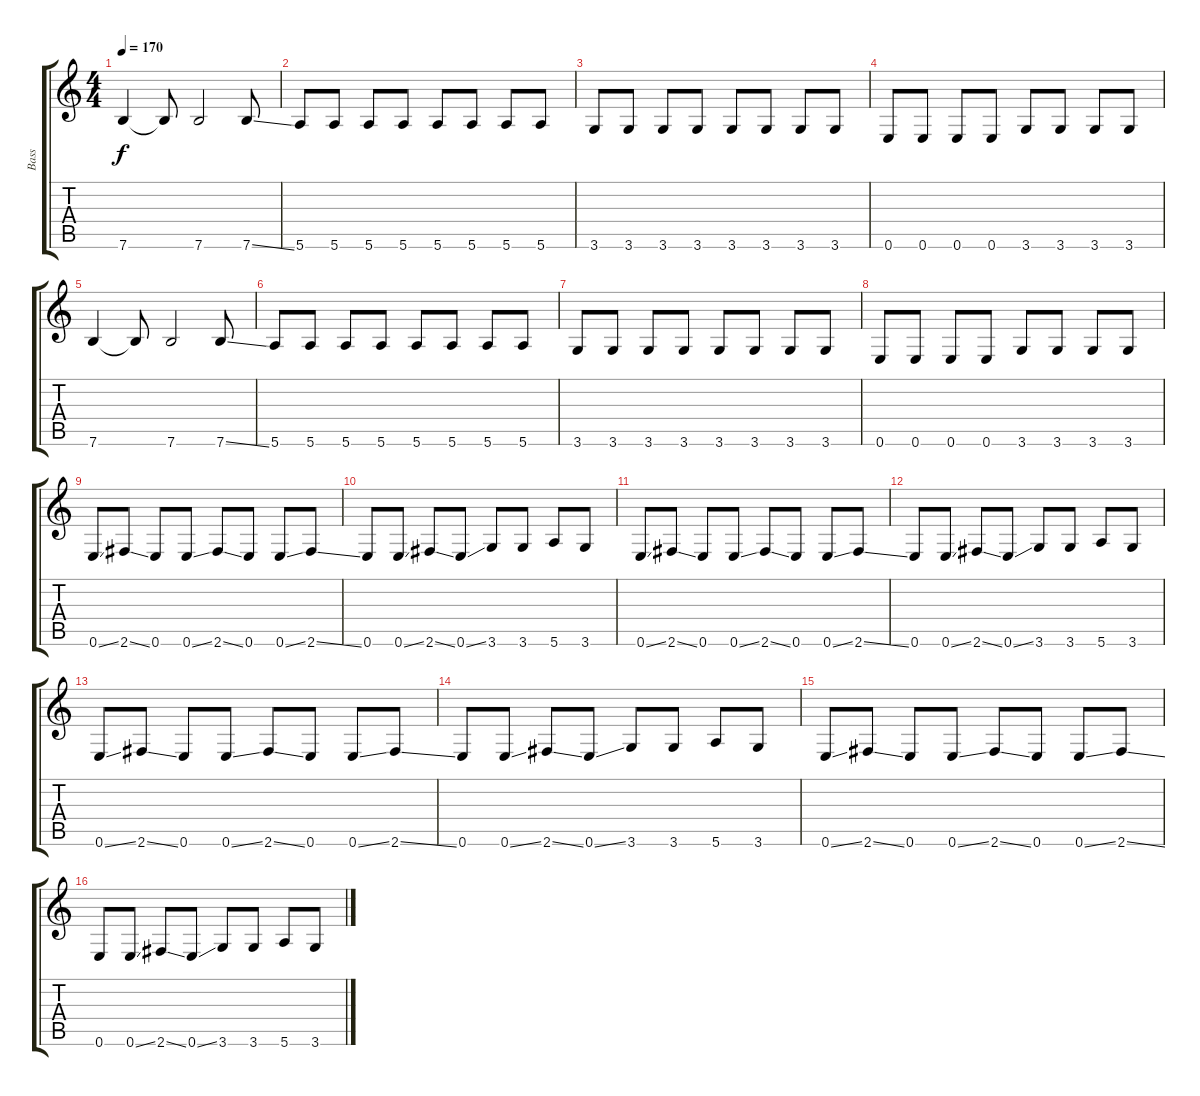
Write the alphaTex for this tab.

\track ("Bass" "Bass") {instrument electricbassfinger}
\staff {score tabs}
\tuning (E4 B3 G3 D3 A2 E2) {hide}
\ts (4 4)
\tempo 170
\clef g2
\ks c
7.6.4{dy f} 7.6{t}.8 7.6.2 7.6{ss}.8 |
5.6.8 5.6.8 5.6.8 5.6.8 5.6.8 5.6.8 5.6.8 5.6.8 |
3.6.8 3.6.8 3.6.8 3.6.8 3.6.8 3.6.8 3.6.8 3.6.8 |
0.6.8 0.6.8 0.6.8 0.6.8 3.6.8 3.6.8 3.6.8 3.6.8 |
7.6.4 7.6{t}.8 7.6.2 7.6{ss}.8 |
5.6.8 5.6.8 5.6.8 5.6.8 5.6.8 5.6.8 5.6.8 5.6.8 |
3.6.8 3.6.8 3.6.8 3.6.8 3.6.8 3.6.8 3.6.8 3.6.8 |
0.6.8 0.6.8 0.6.8 0.6.8 3.6.8 3.6.8 3.6.8 3.6.8 |
0.6{ss}.8 2.6{ss}.8 0.6.8 0.6{ss}.8 2.6{ss}.8 0.6.8 0.6{ss}.8 2.6{ss}.8 |
0.6.8 0.6{ss}.8 2.6{ss}.8 0.6{ss}.8 3.6.8 3.6.8 5.6.8 3.6.8 |
0.6{ss}.8 2.6{ss}.8 0.6.8 0.6{ss}.8 2.6{ss}.8 0.6.8 0.6{ss}.8 2.6{ss}.8 |
0.6.8 0.6{ss}.8 2.6{ss}.8 0.6{ss}.8 3.6.8 3.6.8 5.6.8 3.6.8 |
0.6{ss}.8 2.6{ss}.8 0.6.8 0.6{ss}.8 2.6{ss}.8 0.6.8 0.6{ss}.8 2.6{ss}.8 |
0.6.8 0.6{ss}.8 2.6{ss}.8 0.6{ss}.8 3.6.8 3.6.8 5.6.8 3.6.8 |
0.6{ss}.8 2.6{ss}.8 0.6.8 0.6{ss}.8 2.6{ss}.8 0.6.8 0.6{ss}.8 2.6{ss}.8 |
0.6.8 0.6{ss}.8 2.6{ss}.8 0.6{ss}.8 3.6.8 3.6.8 5.6.8 3.6.8
